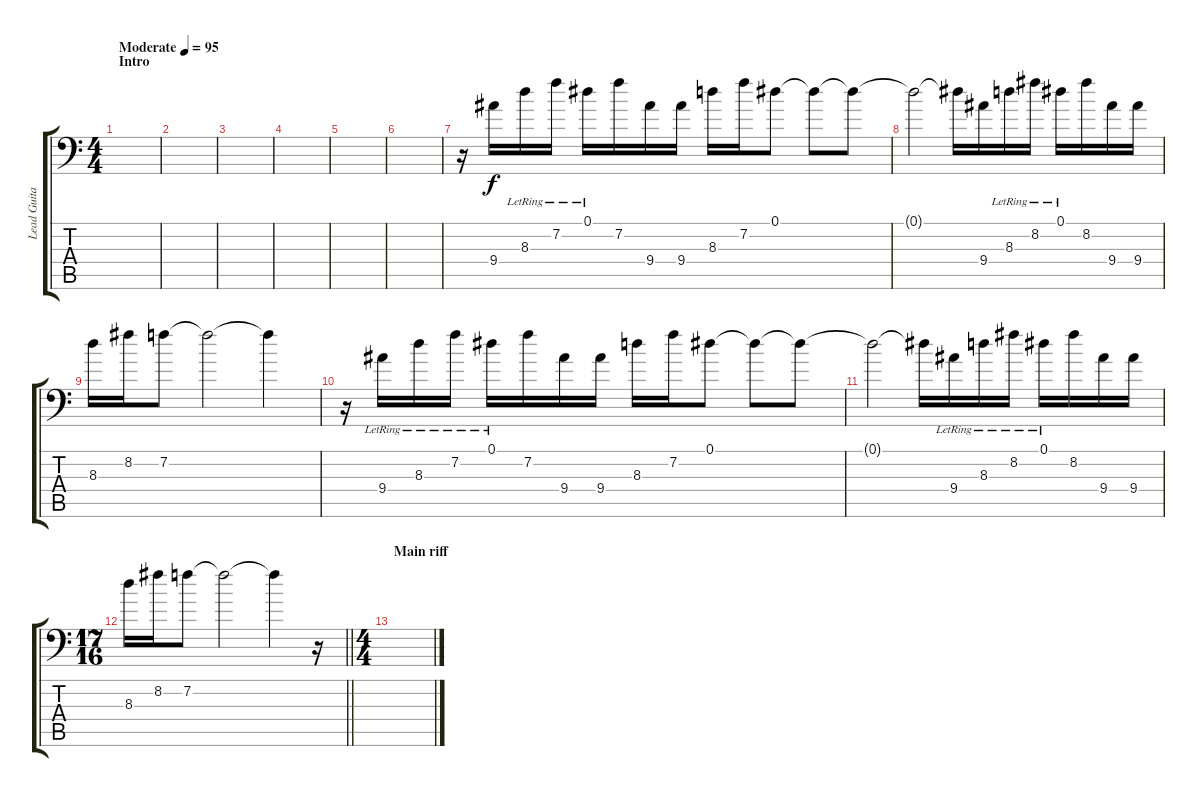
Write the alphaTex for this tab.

\track ("Lead Guitar" "Lead Guita") {instrument distortionguitar}
\staff {score tabs}
\tuning (Eb4 Bb3 Gb3 Db3 Ab2 Bb1) {hide}
\ts (4 4)
\section ("" "Intro")
\tempo (95 "Moderate")
\clef f4
\ks c
|
|
|
|
|
|
r.16 9.4.16{volume 10} 8.3{lr}.16 7.2{lr}.16 0.1{lr}.16 7.2.16 9.4.16 9.4.16 8.3.16 7.2.16 0.1.8 0.1{t}.8{volume 3} 0.1{t}.8 |
0.1{t}.2 0.1{t}.16 9.4.16{volume 10} 8.3{lr}.16 8.2{lr}.16 0.1{lr}.16 8.2.16 9.4.16 9.4.16 |
8.3.16 8.2.16 7.2.8 7.2{t}.2{volume 2} 7.2{t}.4 |
r.16 9.4{lr}.16{volume 10} 8.3{lr}.16 7.2{lr}.16 0.1{lr}.16 7.2.16 9.4.16 9.4.16 8.3.16 7.2.16 0.1.8 0.1{t}.8{volume 3} 0.1{t}.8 |
0.1{t}.2 0.1{t}.16 9.4{lr}.16{volume 10} 8.3{lr}.16 8.2{lr}.16 0.1{lr}.16 8.2.16 9.4.16 9.4.16 |
\ts (17 16)
\barLineRight lightlight
8.3.16 8.2.16 7.2.8 7.2{t}.2{volume 2} 7.2{t}.4 r.16 |
\ts (4 4)
\section ("" "Main riff")
